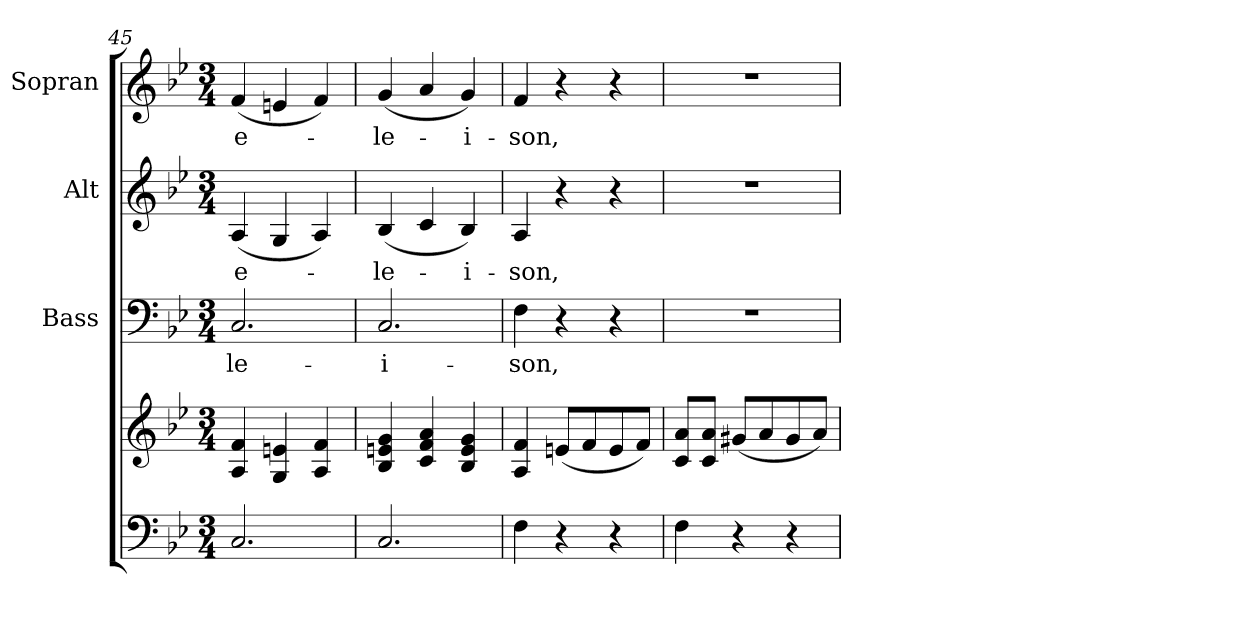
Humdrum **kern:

**kern	**kern	**kern	**text	**kern	**text	**kern	**text
*part4	*part4	*part3	*part3	*part2	*part2	*part1	*part1
*staff5	*staff4	*staff3	*staff3	*staff2	*staff2	*staff1	*staff1
*	*	*I"Bass	*	*I"Alt	*	*I"Sopran	*
*	*	*I'B.	*	*I'A.	*	*I'S.	*
*clefF4	*clefG2	*clefF4	*	*clefG2	*	*clefG2	*
*k[b-e-]	*k[b-e-]	*k[b-e-]	*	*k[b-e-]	*	*k[b-e-]	*
*B-:	*B-:	*B-:	*	*B-:	*	*B-:	*
*M3/4	*M3/4	*M3/4	*	*M3/4	*	*M3/4	*
=45	=45	=45	=45	=45	=45	=45	=45
!	!	!	!LO:LY:b	!	!LO:LY:b	!	!LO:LY:b
2.C/	4A/ 4f/	2.C/	-le-	(<4A/	e-	(<4f/	e-
.	4G/ 4en/	.	.	4G/	.	4en/	.
.	4A/ 4f/	.	.	4A/)	.	4f/)	.
=46	=46	=46	=46	=46	=46	=46	=46
!	!	!	!LO:LY:b	!	!LO:LY:b	!	!LO:LY:b
2.C/	4B-/ 4en/ 4g/	2.C/	-i-	(<4B-/	-le-	(<4g/	-le-
.	4c/ 4f/ 4a/	.	.	4c/	.	4a/	.
!	!	!	!	!	!LO:LY:b	!	!LO:LY:b
.	4B-/ 4e/ 4g/	.	.	4B-/)	-i-	4g/)	-i-
!!LO:LB:g=z
=47	=47	=47	=47	=47	=47	=47	=47
!	!	!	!LO:LY:b	!	!LO:LY:b	!	!LO:LY:b
4F\	4A/ 4f/	4F\	-son,	4A/	-son,	4f/	-son,
4r	(<8en/L	4r	.	4r	.	4r	.
.	8f/	.	.	.	.	.	.
4r	8e/	4r	.	4r	.	4r	.
.	8f/J)	.	.	.	.	.	.
=48	=48	=48	=48	=48	=48	=48	=48
4F\	8c/ 8a/L	2.r	.	2.r	.	2.r	.
.	8c/ 8a/J	.	.	.	.	.	.
4r	(<8g#X/L	.	.	.	.	.	.
.	8a/	.	.	.	.	.	.
4r	8g#/	.	.	.	.	.	.
.	8a/J)	.	.	.	.	.	.
=	=	=	=	=	=	=	=
*-	*-	*-	*-	*-	*-	*-	*-
